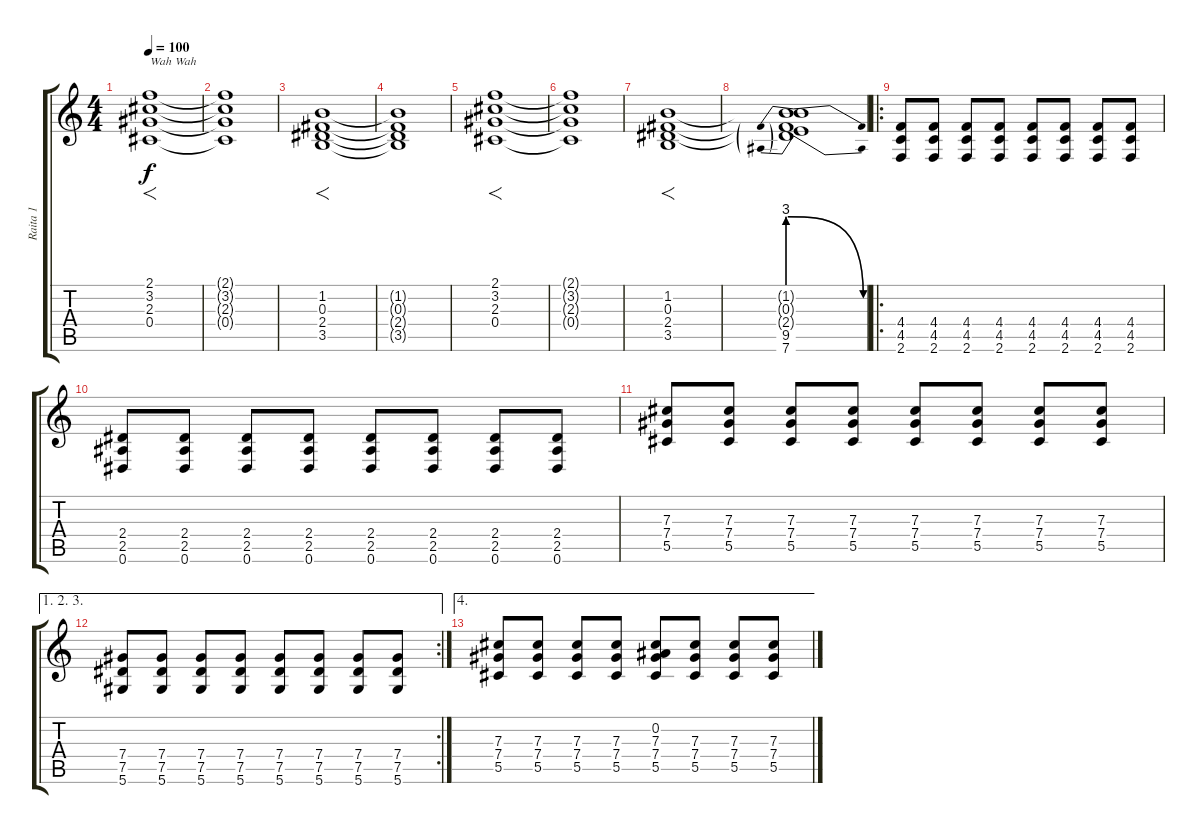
\track ("Raita 1" "Raita 1") {instrument electricguitarclean}
\staff {score tabs}
\tuning (Eb4 Bb3 Gb3 Db3 Ab2 Eb2) {hide}
\ts (4 4)
\tempo 100
\clef g2
\ks c
(2.1 3.2 2.3 0.4).1{f txt "Wah Wah" dy f} |
(2.1{t} 3.2{t} 2.3{t} 0.4{t}).1 |
(1.2 0.3 2.4 3.5).1{f} |
(1.2{t} 0.3{t} 2.4{t} 3.5{t}).1 |
(2.1 3.2 2.3 0.4).1{f} |
(2.1{t} 3.2{t} 2.3{t} 0.4{t}).1 |
(1.2 0.3 2.4 3.5).1{f instrument distortionguitar} |
(1.2{t} 0.3{t} 2.4{t} 9.5{be (prebendrelease 0 12 60 0)} 7.6{be (prebendrelease 0 12 60 0)}).1 |
\ro
(4.4 4.5 2.6).8{instrument distortionguitar} (4.4 4.5 2.6).8 (4.4 4.5 2.6).8 (4.4 4.5 2.6).8 (4.4 4.5 2.6).8 (4.4 4.5 2.6).8 (4.4 4.5 2.6).8 (4.4 4.5 2.6).8 |
(2.4 2.5 0.6).8 (2.4 2.5 0.6).8 (2.4 2.5 0.6).8 (2.4 2.5 0.6).8 (2.4 2.5 0.6).8 (2.4 2.5 0.6).8 (2.4 2.5 0.6).8 (2.4 2.5 0.6).8 |
(7.3 7.4 5.5).8 (7.3 7.4 5.5).8 (7.3 7.4 5.5).8 (7.3 7.4 5.5).8 (7.3 7.4 5.5).8 (7.3 7.4 5.5).8 (7.3 7.4 5.5).8 (7.3 7.4 5.5).8 |
\ae (1 2 3)
\rc 2
(7.4 7.5 5.6).8 (7.4 7.5 5.6).8 (7.4 7.5 5.6).8 (7.4 7.5 5.6).8 (7.4 7.5 5.6).8 (7.4 7.5 5.6).8 (7.4 7.5 5.6).8 (7.4 7.5 5.6).8 |
\ae 4
(7.3 7.4 5.5).8 (7.3 7.4 5.5).8 (7.3 7.4 5.5).8 (7.3 7.4 5.5).8 (0.2 7.3 7.4 5.5).8 (7.3 7.4 5.5).8 (7.3 7.4 5.5).8 (7.3 7.4 5.5).8
